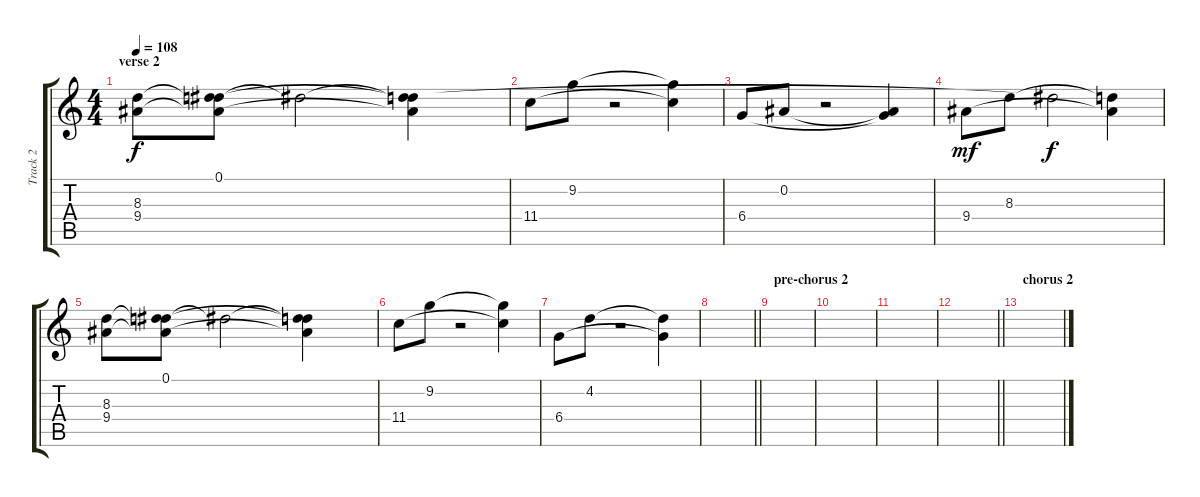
\track ("Track 2" "Track 2") {instrument electricguitarclean}
\staff {score tabs}
\tuning (Eb4 Bb3 Gb3 Db3 Ab2 Eb2) {hide}
\ts (4 4)
\section ("" "verse 2")
\tempo 108
\clef g2
\ks c
(8.3 9.4).8{dy f} (0.1 8.3{t} 9.4{t}).8 0.1{t}.2 (0.1{t} 8.3{t} 9.4{t}).4 |
11.4.8 9.2.8 r.2 (9.2{t} 11.4{t}).4 |
6.4.8 0.2.8 r.2 (0.2{t} 6.4{t}).4 |
9.4.8{dy mf} 8.3.8 0.1{t}.2{dy f} (8.3{t} 9.4{t}).4 |
(8.3 9.4).8 (0.1 8.3{t} 9.4{t}).8 0.1{t}.2 (0.1{t} 8.3{t} 9.4{t}).4 |
11.4.8 9.2.8 r.2 (9.2{t} 11.4{t}).4 |
6.4.8 4.2.8 r.2 (4.2{t} 6.4{t}).4 |
\barLineRight lightlight
|
\section ("" "pre-chorus 2")
|
|
|
\barLineRight lightlight
|
\section ("" "chorus 2")
